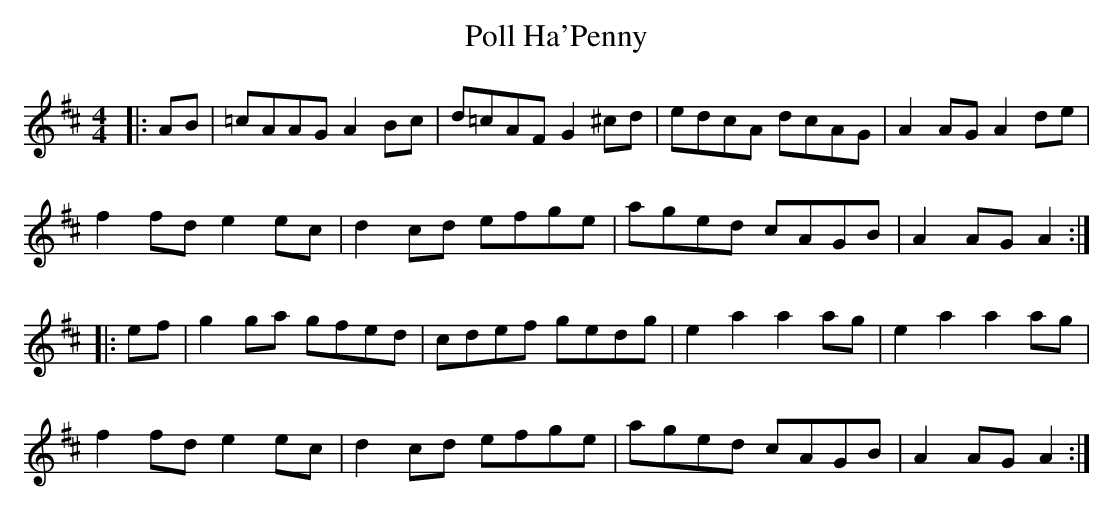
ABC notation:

X:1
T: Poll Ha'Penny
M: 4/4
L: 1/8
K: Amix
|:AB|=cAAG A2Bc|d=cAF G2^cd|edcA dcAG|A2AG A2de|
f2fd e2ec|d2cd efge|aged cAGB|A2AG A2:|
|:ef|g2ga gfed|cdef gedg|e2a2 a2ag|e2a2 a2ag|
f2fd e2ec|d2cd efge|aged cAGB|A2AG A2:|
